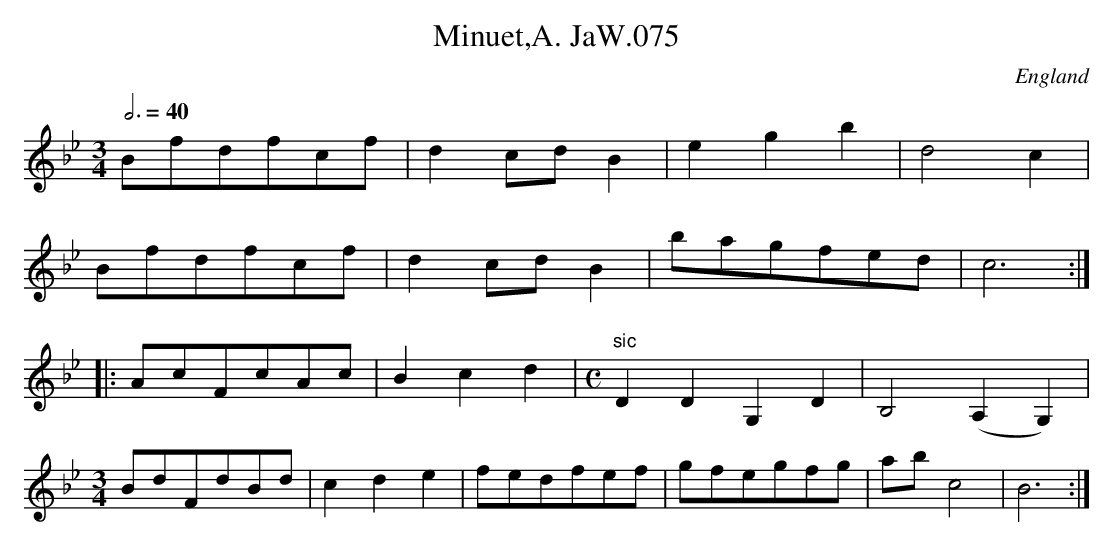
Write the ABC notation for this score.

X:1
T:Minuet,A. JaW.075
L:1/8
M:3/4
O:England
Q:3/4=40
K:Bb
Bfdfcf|d2cdB2|e2g2b2|d4c2|!
Bfdfcf|d2cdB2|bagfed|c6:|!
|:AcFcAc|B2c2d2|\
M:C
"sic"D2D2G,2D2|B,4(A,2G,2)|!
M:3/4
BdFdBd|c2d2e2|fedfef|gfegfg|abc4|B6:|
